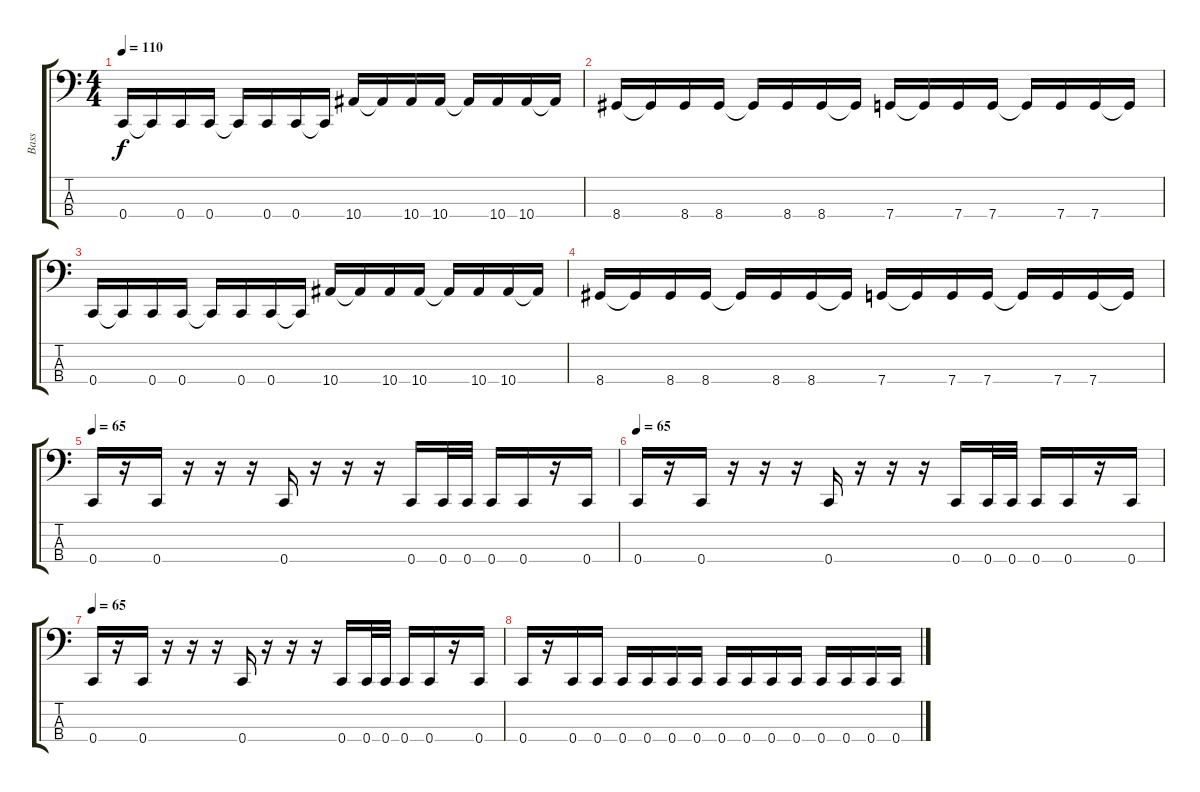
\track ("Bass" "Bass") {instrument electricbasspick}
\staff {score tabs}
\tuning (F2 C2 G1 C1) {hide}
\ts (4 4)
\tempo 110
\clef f4
\ks c
0.4.16{dy f} 0.4{t}.16 0.4.16 0.4.16 0.4{t}.16 0.4.16 0.4.16 0.4{t}.16 10.4.16 10.4{t}.16 10.4.16 10.4.16 10.4{t}.16 10.4.16 10.4.16 10.4{t}.16 |
8.4.16 8.4{t}.16 8.4.16 8.4.16 8.4{t}.16 8.4.16 8.4.16 8.4{t}.16 7.4.16 7.4{t}.16 7.4.16 7.4.16 7.4{t}.16 7.4.16 7.4.16 7.4{t}.16 |
0.4.16 0.4{t}.16 0.4.16 0.4.16 0.4{t}.16 0.4.16 0.4.16 0.4{t}.16 10.4.16 10.4{t}.16 10.4.16 10.4.16 10.4{t}.16 10.4.16 10.4.16 10.4{t}.16 |
8.4.16 8.4{t}.16 8.4.16 8.4.16 8.4{t}.16 8.4.16 8.4.16 8.4{t}.16 7.4.16 7.4{t}.16 7.4.16 7.4.16 7.4{t}.16 7.4.16 7.4.16 7.4{t}.16 |
\tempo 100
\tempo 65
0.4.16 r.16 0.4.16 r.16 r.16 r.16 0.4.16 r.16 r.16 r.16 0.4.16 0.4.32 0.4.32 0.4.16 0.4.16 r.16 0.4.16 |
\tempo 100
\tempo 65
0.4.16 r.16 0.4.16 r.16 r.16 r.16 0.4.16 r.16 r.16 r.16 0.4.16 0.4.32 0.4.32 0.4.16 0.4.16 r.16 0.4.16 |
\tempo 65
0.4.16 r.16 0.4.16 r.16 r.16 r.16 0.4.16 r.16 r.16 r.16 0.4.16 0.4.32 0.4.32 0.4.16 0.4.16 r.16 0.4.16 |
0.4.16 r.16 0.4.16 0.4.16 0.4.16 0.4.16 0.4.16 0.4.16 0.4.16 0.4.16 0.4.16 0.4.16 0.4.16 0.4.16 0.4.16 0.4.16
